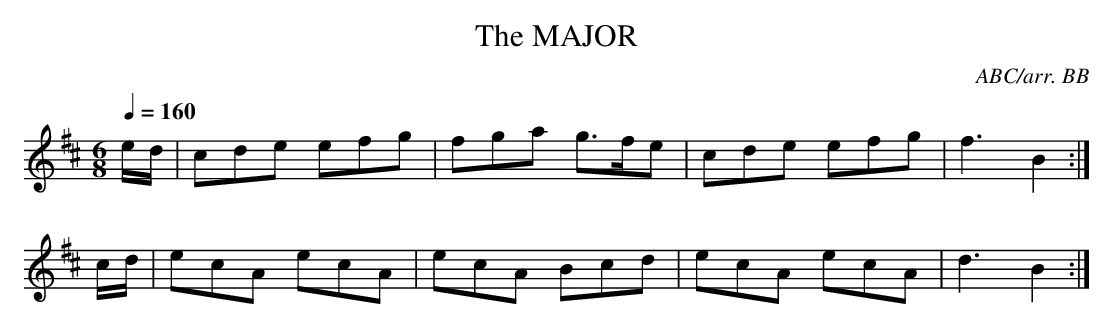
X:1
T:MAJOR, The
C:ABC/arr. BB
measure of each part
M:6/8
L:1/8
Q:1/4=160
K:D
e/d/|cde efg|fga g>fe|cde efg|f3 B2 :|
c/d/|ecA ecA|ecA Bcd|ecA ecA|d3 B2 :|
